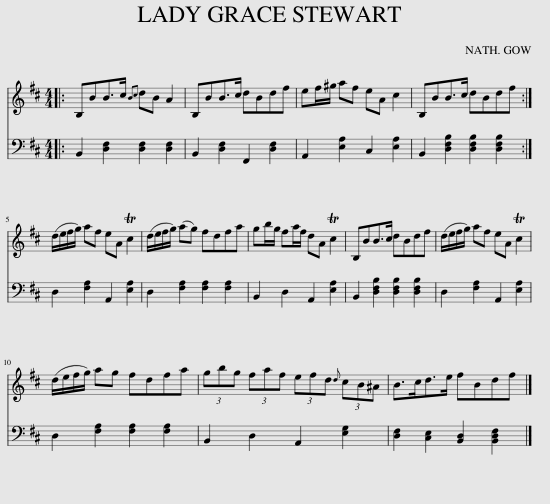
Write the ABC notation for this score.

X:1
%%score 1 2
L:1/8
M:4/4
I:linebreak $
K:Bmin
V:1 treble
V:2 bass
V:1
|: B,BB>c{Bc} dB A2 | B,BB>c dBdf | ef/^g/ af eA c2 | B,BB>c dBdf :|$ (d/e/f/g/) af eA Tc2 | %5
 (d/e/f/g/) (ag) fdfa | gb/g/ fa/f/ dA Tc2 | B,BB>c dBdf | (d/e/f/g/) af eA Tc2 |$ (d/e/f/g/) ag fdfa | %10
 (3gbg (3faf (3efd{d} (3cB^A | B>cd>e fBdf |] %12
V:2
|: B,,2 [D,F,]2 [D,F,]2 [D,F,]2 | B,,2 [D,F,]2 F,,2 [D,F,]2 | A,,2 [E,A,]2 C,2 [E,A,]2 | B,,2 [D,F,B,]2 [D,F,B,]2 [D,F,B,]2 :|$ D,2 [F,A,]2 A,,2 [E,A,]2 | %5
 D,2 [F,A,]2 [F,A,]2 [F,A,]2 | B,,2 D,2 A,,2 [E,A,]2 | B,,2 [D,F,B,]2 [D,F,B,]2 [D,F,B,]2 | D,2 [F,A,]2 A,,2 [E,A,]2 |$ D,2 [F,A,]2 [F,A,]2 [F,A,]2 | %10
 B,,2 D,2 A,,2 [E,G,]2 | [D,F,]2 [C,E,]2 [B,,D,]2 [B,,D,F,]2 |] %12
